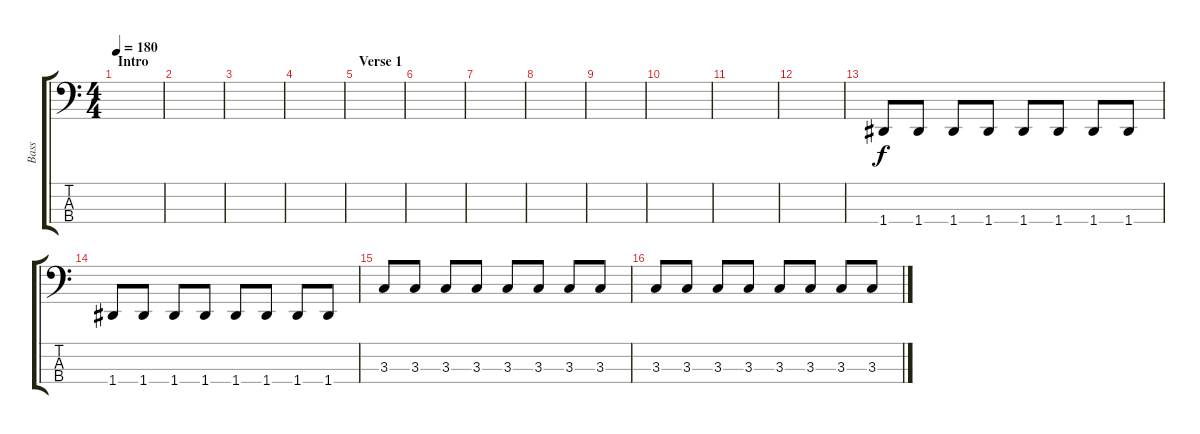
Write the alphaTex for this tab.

\track ("Bass" "Bass") {instrument electricbasspick}
\staff {score tabs}
\tuning (G2 D2 A1 D1) {hide}
\ts (4 4)
\section ("" "Intro")
\tempo 180
\clef f4
\ks c
|
|
|
|
\section ("" "Verse 1")
|
|
|
|
|
|
|
|
1.4.8 1.4.8 1.4.8 1.4.8 1.4.8 1.4.8 1.4.8 1.4.8 |
1.4.8 1.4.8 1.4.8 1.4.8 1.4.8 1.4.8 1.4.8 1.4.8 |
3.3.8 3.3.8 3.3.8 3.3.8 3.3.8 3.3.8 3.3.8 3.3.8 |
3.3.8 3.3.8 3.3.8 3.3.8 3.3.8 3.3.8 3.3.8 3.3.8
